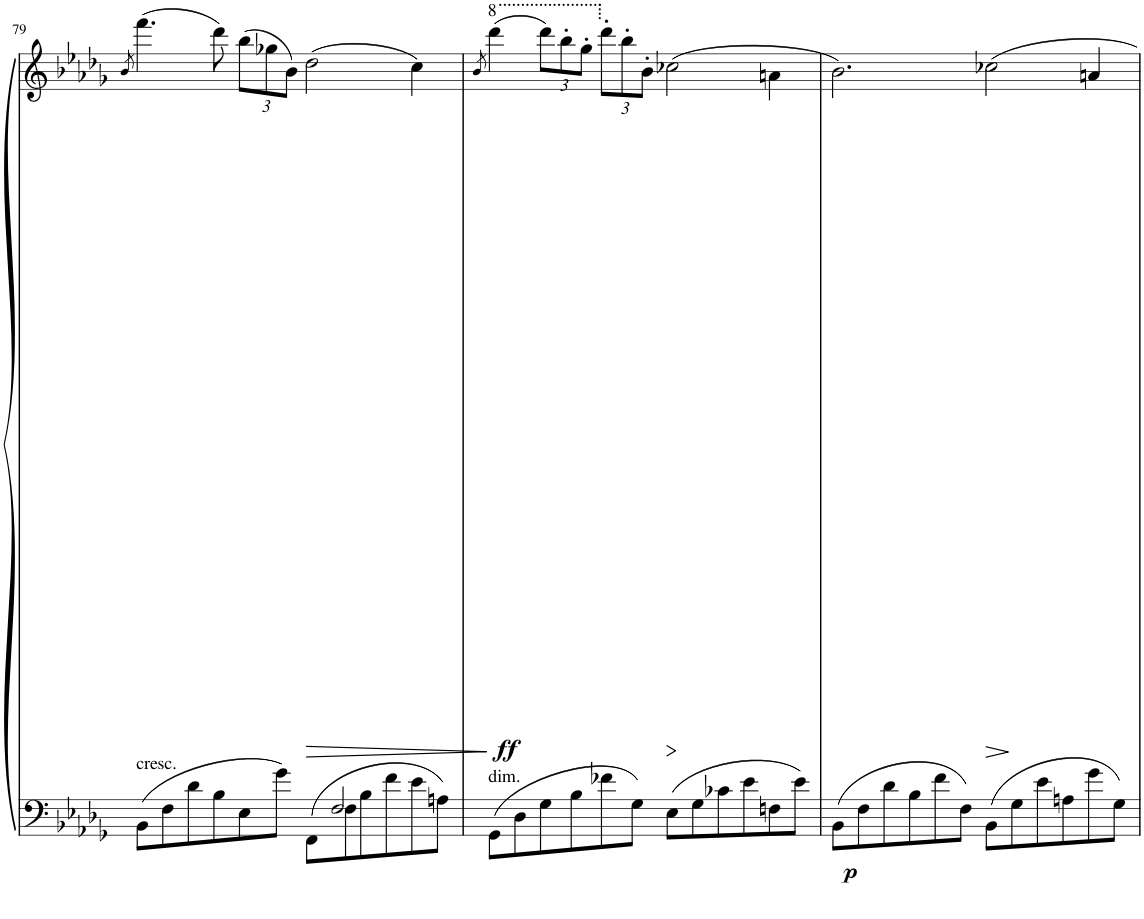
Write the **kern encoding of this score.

**kern	**kern	**dynam
*part1	*part1	*part1
*staff2	*staff1	*staff1/2
*I"Piano	*	*
*I'Pno	*	*
!!LO:PB:g=z
*clefF4	*clefG2	*
*k[b-e-a-d-g-]	*k[b-e-a-d-g-]	*
*M6/4	*M6/4	*
=79	=79	=79
.	8qb-/	.
*^	*	*
!LO:TX:a:t=cresc.	!	!	!
8BB-\L	2..ryy	(4.fff\	.
8F\	.	.	.
8d-\	.	.	.
8B-\	.	8ddd-\)	.
*	*	*Xbrackettup	*
8E-\	.	(12bb-\L	.
.	.	12gg-X\	.
8g-\J	.	.	.
.	.	12b-\J)	.
!	!	!	!LO:HP:b
8FF\L	.	(2dd-\	>
8F\	2F/	.	.
8B-\	.	.	.
8f\	.	.	.
8e-\	.	4cc\)	.
8An\J	8ryy	.	.
*v	*v	*	*
=80	=80	=80
.	8qbb-/	.
!LO:TX:a:t=dim.	!	!
!	!	!LO:DY:b
8GG-\L	(4dddd-\	ff
8D-\	.	.
8G-\	12dddd-\L)	.
.	12bbb-'\	.
8B-\	.	.
.	12ggg-'\J	.
8f-X\	12ddd-'\L	.
.	12bb-'\	.
8G-\J	.	.
.	12b-'\J	.
!	!	!LO:HP:b
8E-\L	(2cc-X\	>
8G-\	.	.
8c-X\	.	.
8e-\	.	.
8Fn\	4an\	.
8e-\J	.	.
.	.	]
=81	=81	=81
!	!	!LO:DY:b=2
8BB-\L	2.b-\)	p
8F\	.	.
8d-\	.	.
8B-\	.	.
8f\	.	.
8F\J	.	.
8BB-\L	2cc-X\	.
8G-\	.	.
8e-\	.	.
8An\	.	.
8g-\	4an/	.
8G-\J	.	.
.	.	]
=	=	=
*-	*-	*-
